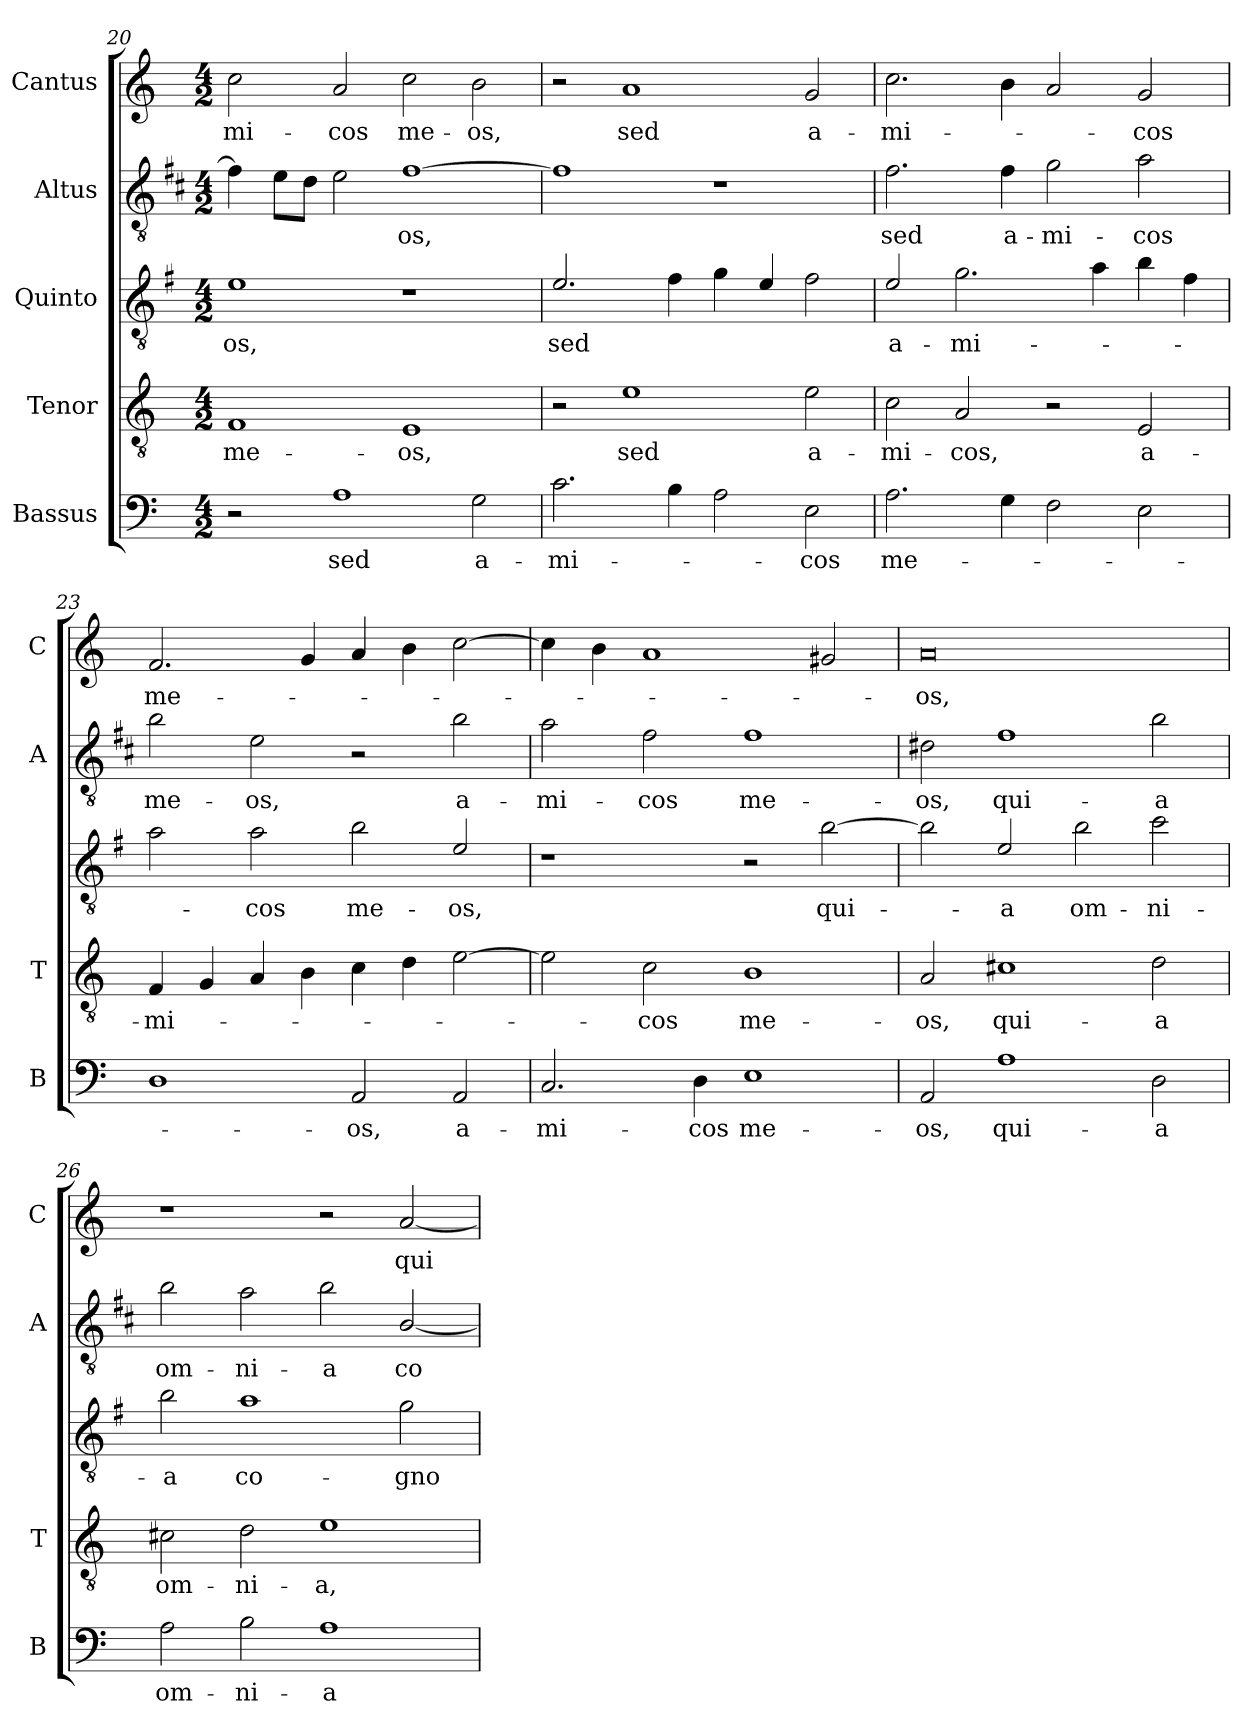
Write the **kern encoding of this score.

**kern	**text	**kern	**text	**kern	**text	**kern	**text	**kern	**text
*part5	*part5	*part4	*part4	*part3	*part3	*part2	*part2	*part1	*part1
*staff5	*staff5	*staff4	*staff4	*staff3	*staff3	*staff2	*staff2	*staff1	*staff1
*I"Bassus	*	*I"Tenor	*	*I"Quinto	*	*I"Altus	*	*I"Cantus	*
*I'B	*	*I'T	*	*	*	*I'A	*	*I'C	*
*clefF4	*	*clefGv2	*	*clefGv2	*	*clefGv2	*	*clefG2	*
*	*	*	*	*ITrd4c7	*	*ITrd1c2	*	*	*
*k[]	*	*k[]	*	*k[]	*	*k[]	*	*k[]	*
*C:	*	*C:	*	*C:	*	*C:	*	*C:	*
*M4/2	*	*M4/2	*	*M4/2	*	*M4/2	*	*M4/2	*
=20	=20	=20	=20	=20	=20	=20	=20	=20	=20
!	!	!	!LO:LY:b	!	!LO:LY:b	!	!	!	!LO:LY:b
2r	.	1F	me-	1A	-os,	4e\]	.	2cc\	-mi-
.	.	.	.	.	.	8d\L	.	.	.
.	.	.	.	.	.	8c\J	.	.	.
!	!LO:LY:b	!	!	!	!	!	!	!	!LO:LY:b
1A	sed	.	.	.	.	2d\	.	2a/	-cos
!	!	!	!LO:LY:b	!	!	!	!LO:LY:b	!	!LO:LY:b
.	.	1E	-os,	1r	.	[1e	-os,	2cc\	me-
!	!LO:LY:b	!	!	!	!	!	!	!	!LO:LY:b
2G\	a-	.	.	.	.	.	.	2b\	-os,
=21	=21	=21	=21	=21	=21	=21	=21	=21	=21
!	!LO:LY:b	!	!	!	!LO:LY:b	!	!	!	!
2.c\	-mi-	2r	.	2.A/	sed	1e]	.	2r	.
!	!	!	!LO:LY:b	!	!	!	!	!	!LO:LY:b
.	.	1e	sed	.	.	.	.	1a	sed
4B\	.	.	.	4B\	.	.	.	.	.
2A\	.	.	.	4c\	.	1r	.	.	.
.	.	.	.	4A/	.	.	.	.	.
!	!LO:LY:b	!	!LO:LY:b	!	!	!	!	!	!LO:LY:b
2E\	-cos	2e\	a-	2B\	.	.	.	2g/	a-
=22	=22	=22	=22	=22	=22	=22	=22	=22	=22
!	!LO:LY:b	!	!LO:LY:b	!	!LO:LY:b	!	!LO:LY:b	!	!LO:LY:b
2.A\	me-	2c\	-mi-	2A/	a-	2.e\	sed	2.cc\	-mi-
!	!	!	!LO:LY:b	!	!LO:LY:b	!	!	!	!
.	.	2A/	-cos,	2.c\	-mi-	.	.	.	.
!	!	!	!	!	!	!	!LO:LY:b	!	!
4G\	.	.	.	.	.	4e\	a-	4b\	.
!	!	!	!	!	!	!	!LO:LY:b	!	!
2F\	.	2r	.	.	.	2f\	-mi-	2a/	.
.	.	.	.	4d\	.	.	.	.	.
!	!	!	!LO:LY:b	!	!	!	!LO:LY:b	!	!LO:LY:b
2E\	.	2E/	a-	4e\	.	2g\	-cos	2g/	-cos
.	.	.	.	4B\	.	.	.	.	.
!!LO:LB:g=z
=23	=23	=23	=23	=23	=23	=23	=23	=23	=23
!	!	!	!LO:LY:b	!	!	!	!LO:LY:b	!	!LO:LY:b
1D	.	4F/	-mi-	2d\	.	2a\	me-	2.f/	me-
.	.	4G/	.	.	.	.	.	.	.
!	!	!	!	!	!LO:LY:b	!	!LO:LY:b	!	!
.	.	4A/	.	2d\	-cos	2d\	-os,	.	.
.	.	4B\	.	.	.	.	.	4g/	.
!	!LO:LY:b	!	!	!	!LO:LY:b	!	!	!	!
2AA/	-os,	4c\	.	2e\	me-	2r	.	4a/	.
.	.	4d\	.	.	.	.	.	4b\	.
!	!LO:LY:b	!	!	!	!LO:LY:b	!	!LO:LY:b	!	!
2AA/	a-	[2e\	.	2A/	-os,	2a\	a-	[2cc\	.
=24	=24	=24	=24	=24	=24	=24	=24	=24	=24
!	!LO:LY:b	!	!	!	!	!	!LO:LY:b	!	!
2.C/	-mi-	2e\]	.	1r	.	2g\	-mi-	4cc\]	.
.	.	.	.	.	.	.	.	4b\	.
!	!	!	!LO:LY:b	!	!	!	!LO:LY:b	!	!
.	.	2c\	-cos	.	.	2e\	-cos	1a	.
!	!LO:LY:b	!	!	!	!	!	!	!	!
4D\	-cos	.	.	.	.	.	.	.	.
!	!LO:LY:b	!	!LO:LY:b	!	!	!	!LO:LY:b	!	!
1E	me-	1B	me-	2r	.	1e	me-	.	.
!	!	!	!	!	!LO:LY:b	!	!	!	!
.	.	.	.	[2e\	qui-	.	.	2g#X/	.
=25	=25	=25	=25	=25	=25	=25	=25	=25	=25
!	!LO:LY:b	!	!LO:LY:b	!	!	!	!LO:LY:b	!	!LO:LY:b
2AA/	-os,	2A/	-os,	2e\]	.	2c#X\	-os,	0a	-os,
!	!LO:LY:b	!	!LO:LY:b	!	!LO:LY:b	!	!LO:LY:b	!	!
1A	qui-	1c#X	qui-	2A/	-a	1e	qui-	.	.
!	!	!	!	!	!LO:LY:b	!	!	!	!
.	.	.	.	2e\	om-	.	.	.	.
!	!LO:LY:b	!	!LO:LY:b	!	!LO:LY:b	!	!LO:LY:b	!	!
2D\	-a	2d\	-a	2f\	-ni-	2a\	-a	.	.
=26	=26	=26	=26	=26	=26	=26	=26	=26	=26
!	!LO:LY:b	!	!LO:LY:b	!	!LO:LY:b	!	!LO:LY:b	!	!
2A\	om-	2c#X\	om-	2e\	-a	2a\	om-	1r	.
!	!LO:LY:b	!	!LO:LY:b	!	!LO:LY:b	!	!LO:LY:b	!	!
2B\	-ni-	2d\	-ni-	1d	co-	2g\	-ni-	.	.
!	!LO:LY:b	!	!LO:LY:b	!	!	!	!LO:LY:b	!	!
1A	-a	1e	-a,	.	.	2a\	-a	2r	.
!	!	!	!	!	!LO:LY:b	!	!LO:LY:b	!	!LO:LY:b
.	.	.	.	2c\	-gno-	[2A/	co-	[2a/	qui-
=	=	=	=	=	=	=	=	=	=
*-	*-	*-	*-	*-	*-	*-	*-	*-	*-
